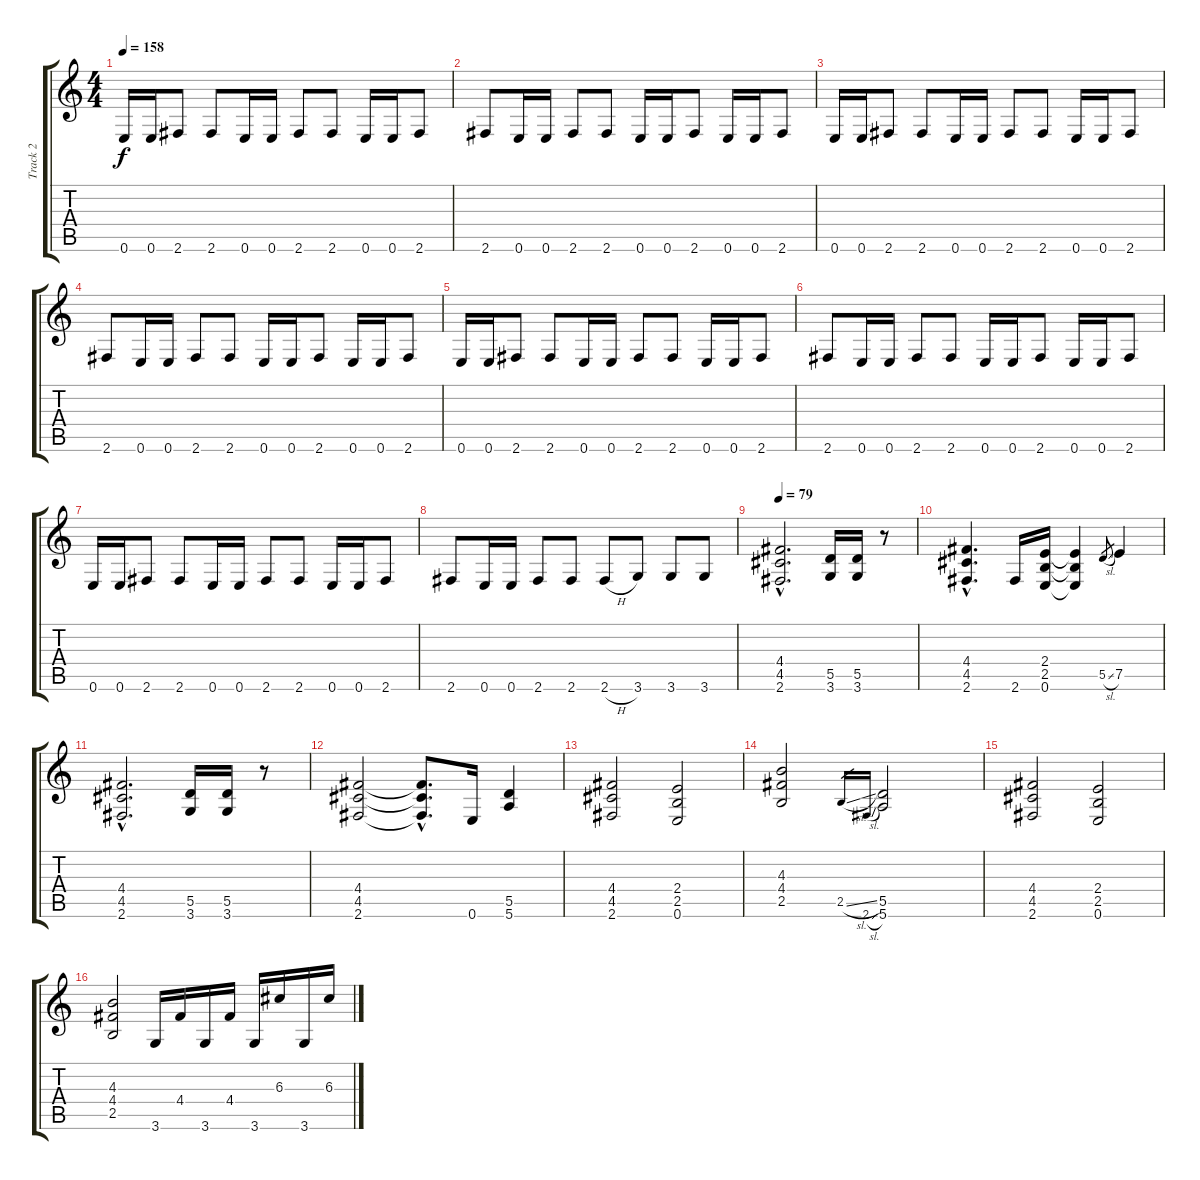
\track ("Track 2" "Track 2") {instrument distortionguitar}
\staff {score tabs}
\tuning (E4 B3 G3 D3 A2 E2) {hide}
\ts (4 4)
\tempo 158
\clef g2
\ks c
0.6.16{dy f} 0.6.16 2.6.8 2.6.8 0.6.16 0.6.16 2.6.8 2.6.8 0.6.16 0.6.16 2.6.8 |
2.6.8 0.6.16 0.6.16 2.6.8 2.6.8 0.6.16 0.6.16 2.6.8 0.6.16 0.6.16 2.6.8 |
0.6.16 0.6.16 2.6.8 2.6.8 0.6.16 0.6.16 2.6.8 2.6.8 0.6.16 0.6.16 2.6.8 |
2.6.8 0.6.16 0.6.16 2.6.8 2.6.8 0.6.16 0.6.16 2.6.8 0.6.16 0.6.16 2.6.8 |
0.6.16 0.6.16 2.6.8 2.6.8 0.6.16 0.6.16 2.6.8 2.6.8 0.6.16 0.6.16 2.6.8 |
2.6.8 0.6.16 0.6.16 2.6.8 2.6.8 0.6.16 0.6.16 2.6.8 0.6.16 0.6.16 2.6.8 |
0.6.16 0.6.16 2.6.8 2.6.8 0.6.16 0.6.16 2.6.8 2.6.8 0.6.16 0.6.16 2.6.8 |
2.6.8 0.6.16 0.6.16 2.6.8 2.6.8 2.6{h}.8 3.6.8 3.6.8 3.6.8 |
\tempo 79
(4.4{hac} 4.5{hac} 2.6{hac}).2{d} (5.5 3.6).16 (5.5 3.6).16 r.8 |
(4.4{hac} 4.5{hac} 2.6{hac}).4{d} 2.6.16 (2.4 2.5 0.6).16 (2.4{t} 2.5{t} 0.6{t}).4 5.5{sl}.8{gr} 7.5.4 |
(4.4{hac} 4.5{hac} 2.6{hac}).2{d} (5.5 3.6).16 (5.5 3.6).16 r.8 |
(4.4 4.5 2.6).2 (4.4{hac t} 4.5{hac t} 2.6{hac t}).8{d} 0.6.16 (5.5 5.6).4 |
(4.4 4.5 2.6).2 (2.4 2.5 0.6).2 |
(4.3 4.4 2.5).2 2.5{sl}.16{gr} 2.6{sl}.16{gr} (5.5 5.6).2 |
(4.4 4.5 2.6).2 (2.4 2.5 0.6).2 |
(4.3 4.4 2.5).2 3.6.16 4.4.16 3.6.16 4.4.16 3.6.16 6.3.16 3.6.16 6.3.16
